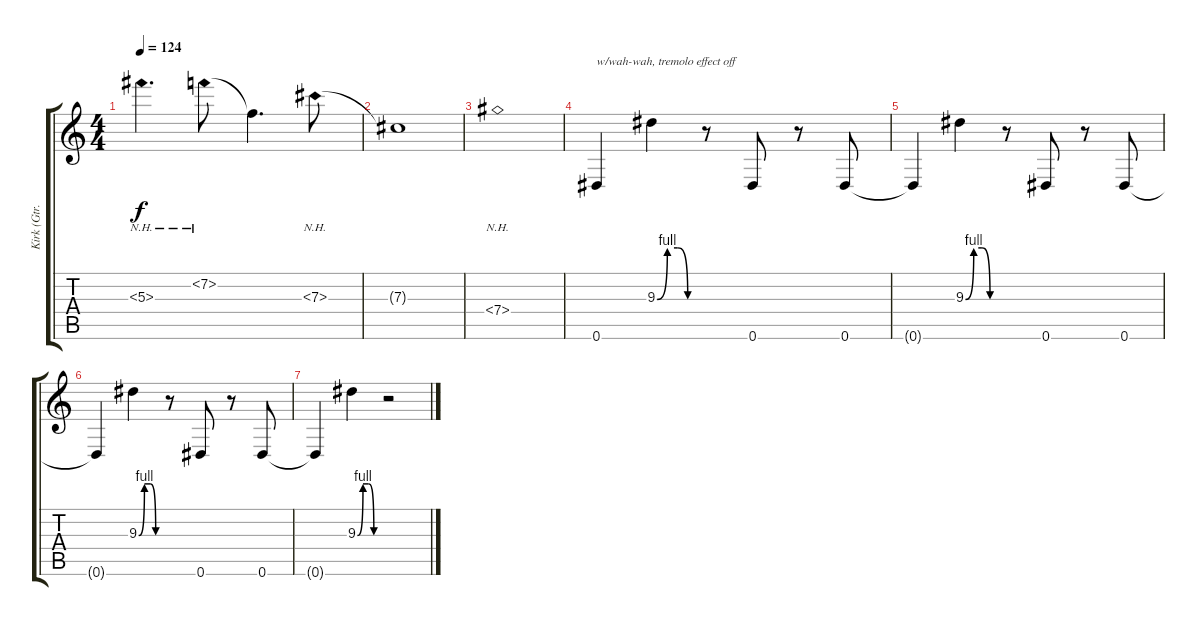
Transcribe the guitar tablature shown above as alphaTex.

\track ("Kirk (Gtr.1)" "Kirk (Gtr.") {instrument distortionguitar}
\staff {score tabs}
\tuning (Eb4 Bb3 Gb3 Db3 Ab2 Eb2) {hide}
\ts (4 4)
\tempo 124
\clef g2
\ks c
5.3{nh}.4{d dy f} 7.2{nh}.8 7.2{t}.4{d} 7.3{nh}.8 |
7.3{t}.1 |
7.4{nh}.1 |
0.6.4{txt "w/wah-wah, tremolo effect off" volume 16 instrument altosax} 9.3{be (custom 0 0 15 4 30 4 45 0 60 0)}.4 r.8 0.6.8 r.8 0.6.8 |
0.6{t}.4 9.3{be (custom 0 0 15 4 30 4 45 0 60 0)}.4 r.8 0.6.8 r.8 0.6.8 |
0.6{t}.4 9.3{be (custom 0 0 15 4 30 4 45 0 60 0)}.4 r.8 0.6.8 r.8 0.6.8 |
0.6{t}.4 9.3{be (custom 0 0 15 4 30 4 45 0 60 0)}.4 r.2
